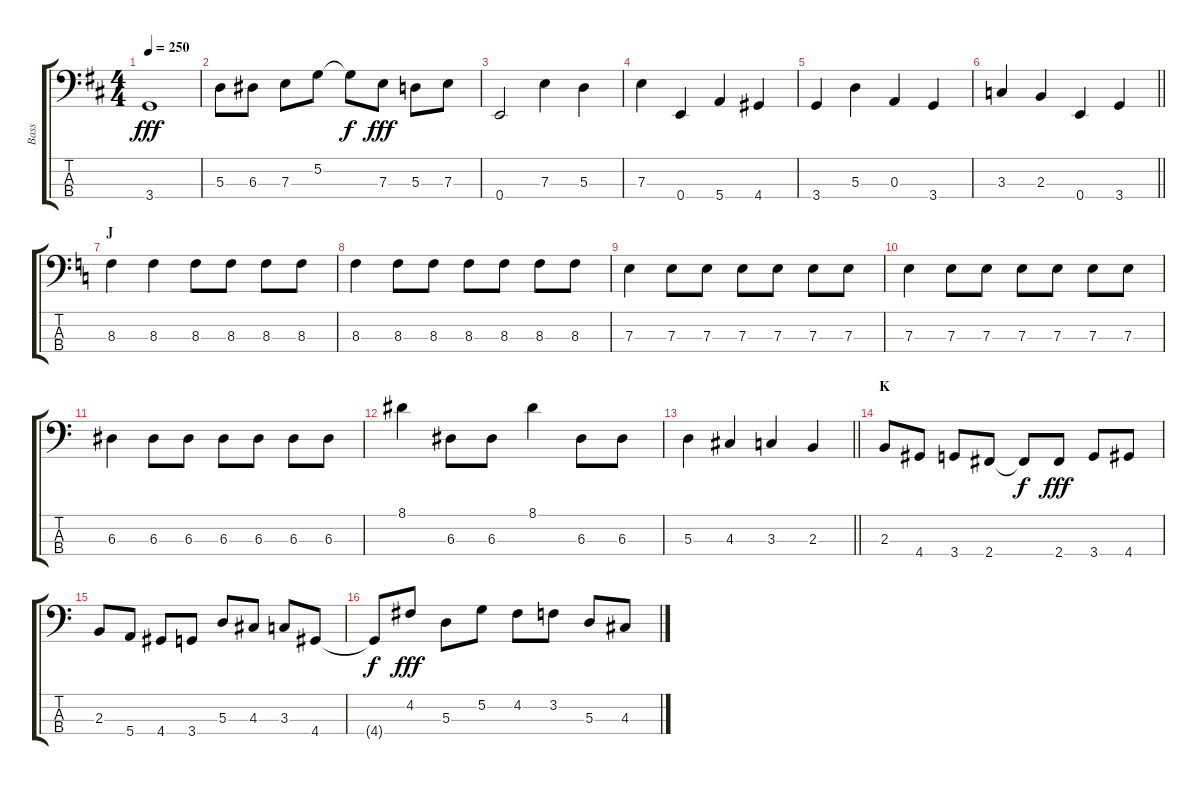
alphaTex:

\track ("Bass" "Bass") {instrument electricbassfinger}
\staff {score tabs}
\tuning (G2 D2 A1 E1) {hide}
\ts (4 4)
\tempo 250
\clef f4
\ks d
3.4.1{dy fff} |
5.3.8 6.3.8 7.3.8 5.2.8 5.2{t}.8{dy f} 7.3.8{dy fff} 5.3.8 7.3.8 |
0.4.2 7.3.4 5.3.4 |
7.3.4 0.4.4 5.4.4 4.4.4 |
3.4.4 5.3.4 0.3.4 3.4.4 |
\barLineRight lightlight
3.3.4 2.3.4 0.4.4 3.4.4 |
\section ("" "J")
\ks c
8.3.4 8.3.4 8.3.8 8.3.8 8.3.8 8.3.8 |
8.3.4 8.3.8 8.3.8 8.3.8 8.3.8 8.3.8 8.3.8 |
7.3.4 7.3.8 7.3.8 7.3.8 7.3.8 7.3.8 7.3.8 |
7.3.4 7.3.8 7.3.8 7.3.8 7.3.8 7.3.8 7.3.8 |
6.3.4 6.3.8 6.3.8 6.3.8 6.3.8 6.3.8 6.3.8 |
8.1.4 6.3.8 6.3.8 8.1.4 6.3.8 6.3.8 |
\barLineRight lightlight
5.3.4 4.3.4 3.3.4 2.3.4 |
\section ("" "K")
2.3.8 4.4.8 3.4.8 2.4.8 2.4{t}.8{dy f} 2.4.8{dy fff} 3.4.8 4.4.8 |
2.3.8 5.4.8 4.4.8 3.4.8 5.3.8 4.3.8 3.3.8 4.4.8 |
4.4{t}.8{dy f} 4.2.8{dy fff} 5.3.8 5.2.8 4.2.8 3.2.8 5.3.8 4.3.8
